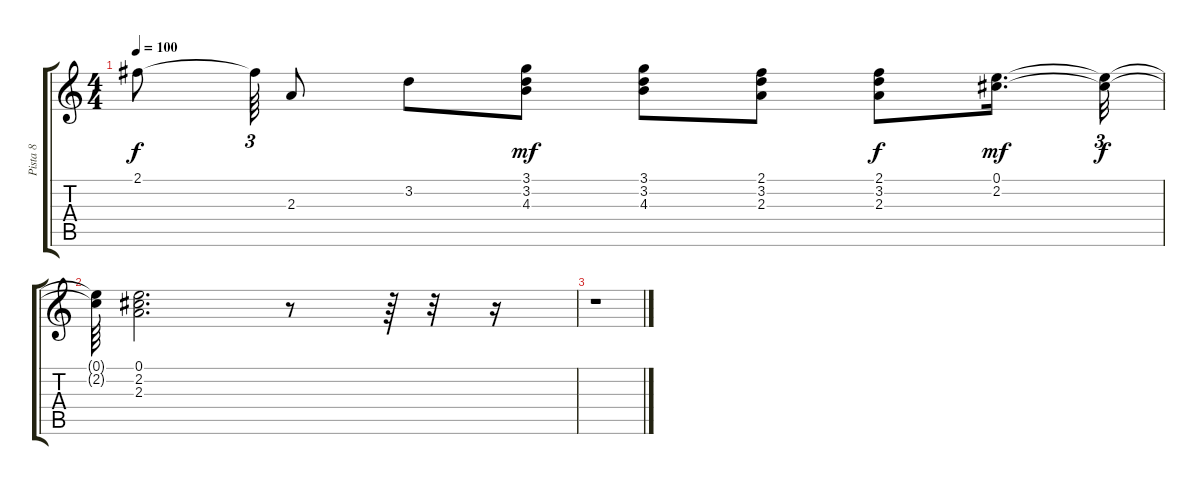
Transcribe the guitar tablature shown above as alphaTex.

\track ("Pista 8" "Pista 8") {instrument electricguitarclean}
\staff {score tabs}
\tuning (E4 B3 G3 D3 A2 E2) {hide}
\ts (4 4)
\tempo 100
\clef g2
\ks c
2.1{t}.8{dy f} 2.1{t}.64{tu (3 2)} 2.3.8 3.2.8 (3.1 3.2 4.3).8{dy mf} (3.1 3.2 4.3).8 (2.1 3.2 2.3).8 (2.1 3.2 2.3).8{dy f} (0.1 2.2).16{d dy mf} (0.1{t} 2.2{t}).32{tu (3 2) dy f} |
(0.1{t} 2.2{t}).64 (0.1 2.2 2.3).2{d} r.8 r.64 r.32 r.16 |
r.1
